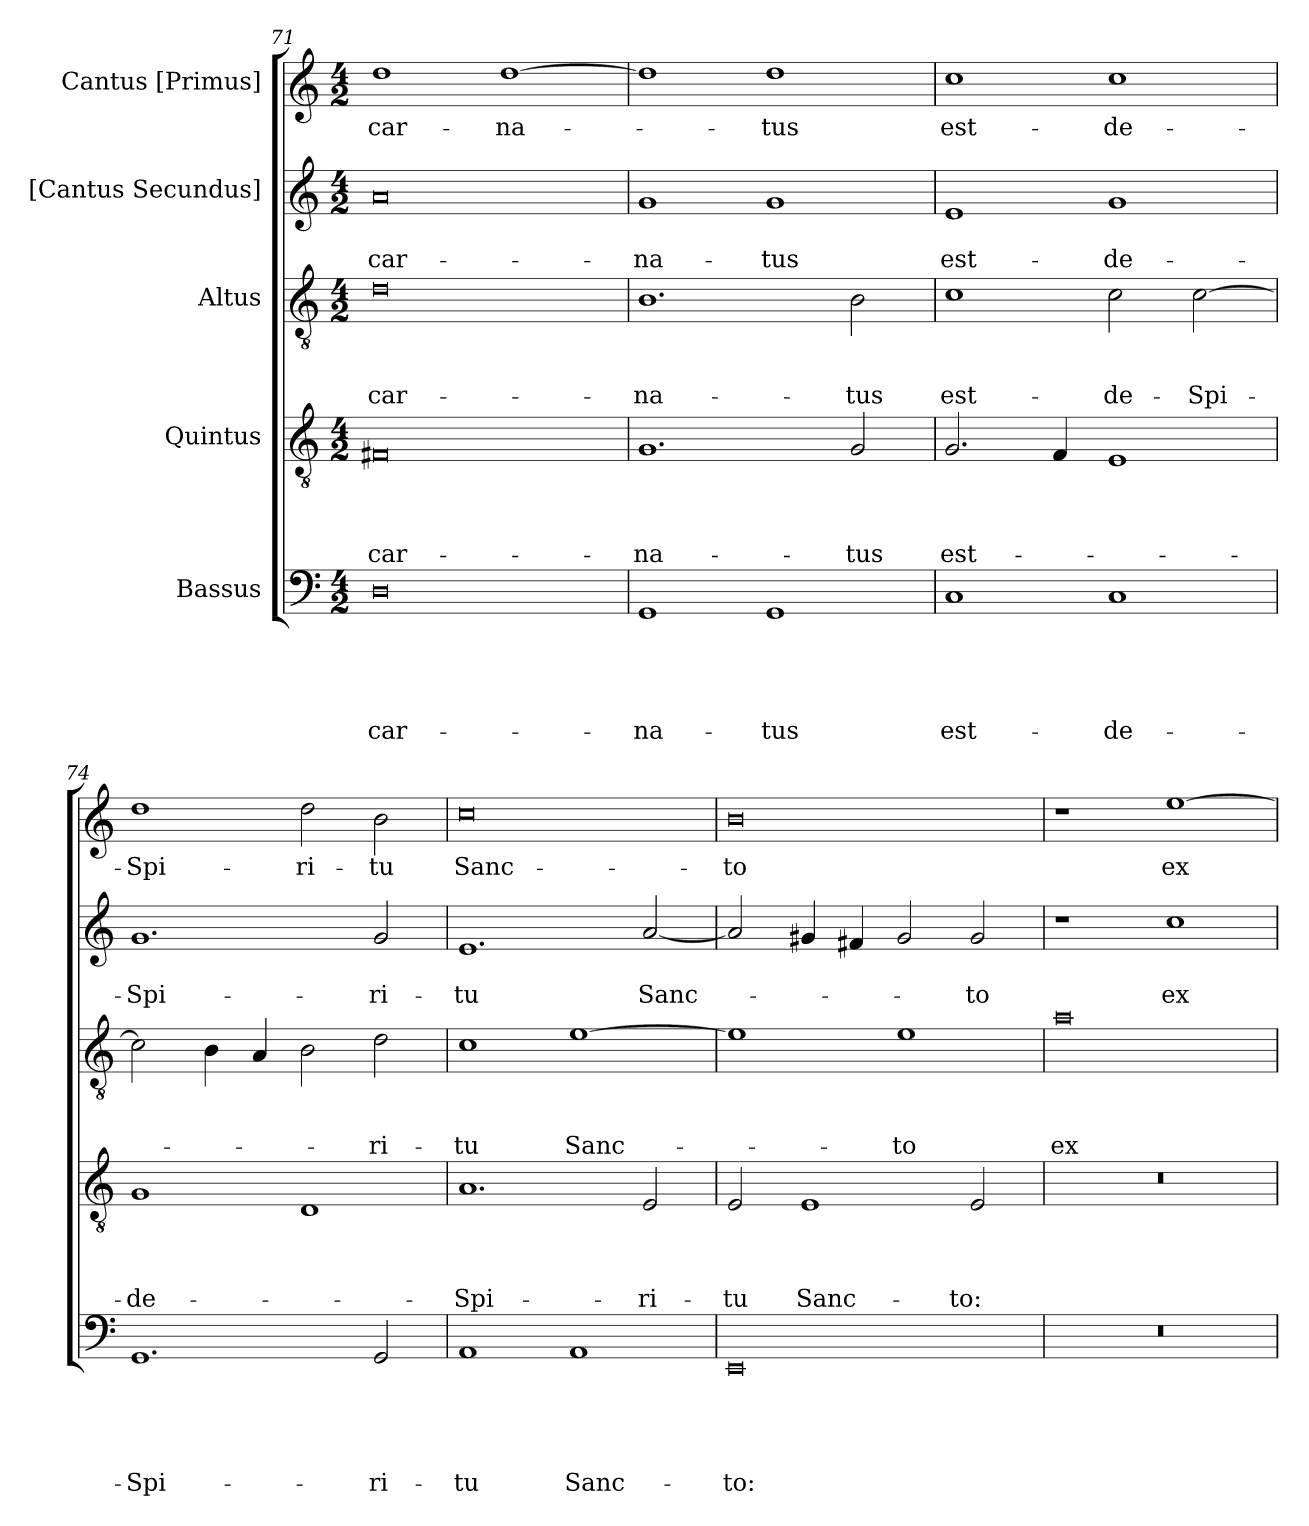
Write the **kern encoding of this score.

**kern	**text	**text	**text	**text	**text	**kern	**text	**text	**text	**text	**kern	**text	**text	**text	**kern	**text	**text	**kern	**text
*part5	*part5	*part5	*part5	*part5	*part5	*part4	*part4	*part4	*part4	*part4	*part3	*part3	*part3	*part3	*part2	*part2	*part2	*part1	*part1
*staff5	*staff5	*staff5	*staff5	*staff5	*staff5	*staff4	*staff4	*staff4	*staff4	*staff4	*staff3	*staff3	*staff3	*staff3	*staff2	*staff2	*staff2	*staff1	*staff1
*I"Bassus	*	*	*	*	*	*I"Quintus	*	*	*	*	*I"Altus	*	*	*	*I"[Cantus Secundus]	*	*	*I"Cantus [Primus]	*
*clefF4	*	*	*	*	*	*clefGv2	*	*	*	*	*clefGv2	*	*	*	*clefG2	*	*	*clefG2	*
*k[]	*	*	*	*	*	*k[]	*	*	*	*	*k[]	*	*	*	*k[]	*	*	*k[]	*
*M4/2	*	*	*	*	*	*M4/2	*	*	*	*	*M4/2	*	*	*	*M4/2	*	*	*M4/2	*
=71	=71	=71	=71	=71	=71	=71	=71	=71	=71	=71	=71	=71	=71	=71	=71	=71	=71	=71	=71
0D\	.	.	.	.	-car-	0F#X/	.	.	.	-car-	0d\	.	.	-car-	0a/	.	-car-	1dd\	-car-
.	.	.	.	.	.	.	.	.	.	.	.	.	.	.	.	.	.	[1dd\	-na-
=72	=72	=72	=72	=72	=72	=72	=72	=72	=72	=72	=72	=72	=72	=72	=72	=72	=72	=72	=72
1GG/	.	.	.	.	-na-	1.G/	.	.	.	-na-	1.B\	.	.	-na-	1g/	.	-na-	1dd\]	.
1GG/	.	.	.	.	-tus	.	.	.	.	.	.	.	.	.	1g/	.	-tus	1dd\	-tus
.	.	.	.	.	.	2G/	.	.	.	-tus	2B\	.	.	-tus	.	.	.	.	.
=73	=73	=73	=73	=73	=73	=73	=73	=73	=73	=73	=73	=73	=73	=73	=73	=73	=73	=73	=73
1C/	.	.	.	.	est-	2.G/	.	.	.	est-	1c\	.	.	est-	1e/	.	est-	1cc\	est-
.	.	.	.	.	.	4F/	.	.	.	.	.	.	.	.	.	.	.	.	.
1C/	.	.	.	.	de-	1E/	.	.	.	.	2c\	.	.	de-	1g/	.	de-	1cc\	de-
.	.	.	.	.	.	.	.	.	.	.	[2c\	.	.	Spi-	.	.	.	.	.
=74	=74	=74	=74	=74	=74	=74	=74	=74	=74	=74	=74	=74	=74	=74	=74	=74	=74	=74	=74
1.GG/	.	.	.	.	Spi-	1G/	.	.	.	de-	2c\]	.	.	.	1.g/	.	Spi-	1dd\	Spi-
.	.	.	.	.	.	.	.	.	.	.	4B\	.	.	.	.	.	.	.	.
.	.	.	.	.	.	.	.	.	.	.	4A/	.	.	.	.	.	.	.	.
.	.	.	.	.	.	1D/	.	.	.	.	2B\	.	.	.	.	.	.	2dd\	-ri-
2GG/	.	.	.	.	-ri-	.	.	.	.	.	2d\	.	.	-ri-	2g/	.	-ri-	2b\	-tu
=75	=75	=75	=75	=75	=75	=75	=75	=75	=75	=75	=75	=75	=75	=75	=75	=75	=75	=75	=75
1AA/	.	.	.	.	-tu	1.A/	.	.	.	Spi-	1c\	.	.	-tu	1.e/	.	-tu	0cc\	Sanc-
1AA/	.	.	.	.	Sanc-	.	.	.	.	.	[1e\	.	.	Sanc-	.	.	.	.	.
.	.	.	.	.	.	2E/	.	.	.	-ri-	.	.	.	.	[2a/	.	Sanc-	.	.
=76	=76	=76	=76	=76	=76	=76	=76	=76	=76	=76	=76	=76	=76	=76	=76	=76	=76	=76	=76
0EE/	.	.	.	.	-to:	2E/	.	.	.	-tu	1e\]	.	.	.	2a/]	.	.	0b\	-to
.	.	.	.	.	.	1E/	.	.	.	Sanc-	.	.	.	.	4g#X/	.	.	.	.
.	.	.	.	.	.	.	.	.	.	.	.	.	.	.	4f#X/	.	.	.	.
.	.	.	.	.	.	.	.	.	.	.	1e\	.	.	-to	2g#/	.	.	.	.
.	.	.	.	.	.	2E/	.	.	.	-to:	.	.	.	.	2g#/	.	-to	.	.
=77	=77	=77	=77	=77	=77	=77	=77	=77	=77	=77	=77	=77	=77	=77	=77	=77	=77	=77	=77
0r	.	.	.	.	.	0r	.	.	.	.	0a\	.	.	ex-	1r	.	.	1r	.
.	.	.	.	.	.	.	.	.	.	.	.	.	.	.	1cc\	.	ex-	[1ee\	ex-
=	=	=	=	=	=	=	=	=	=	=	=	=	=	=	=	=	=	=	=
*-	*-	*-	*-	*-	*-	*-	*-	*-	*-	*-	*-	*-	*-	*-	*-	*-	*-	*-	*-
